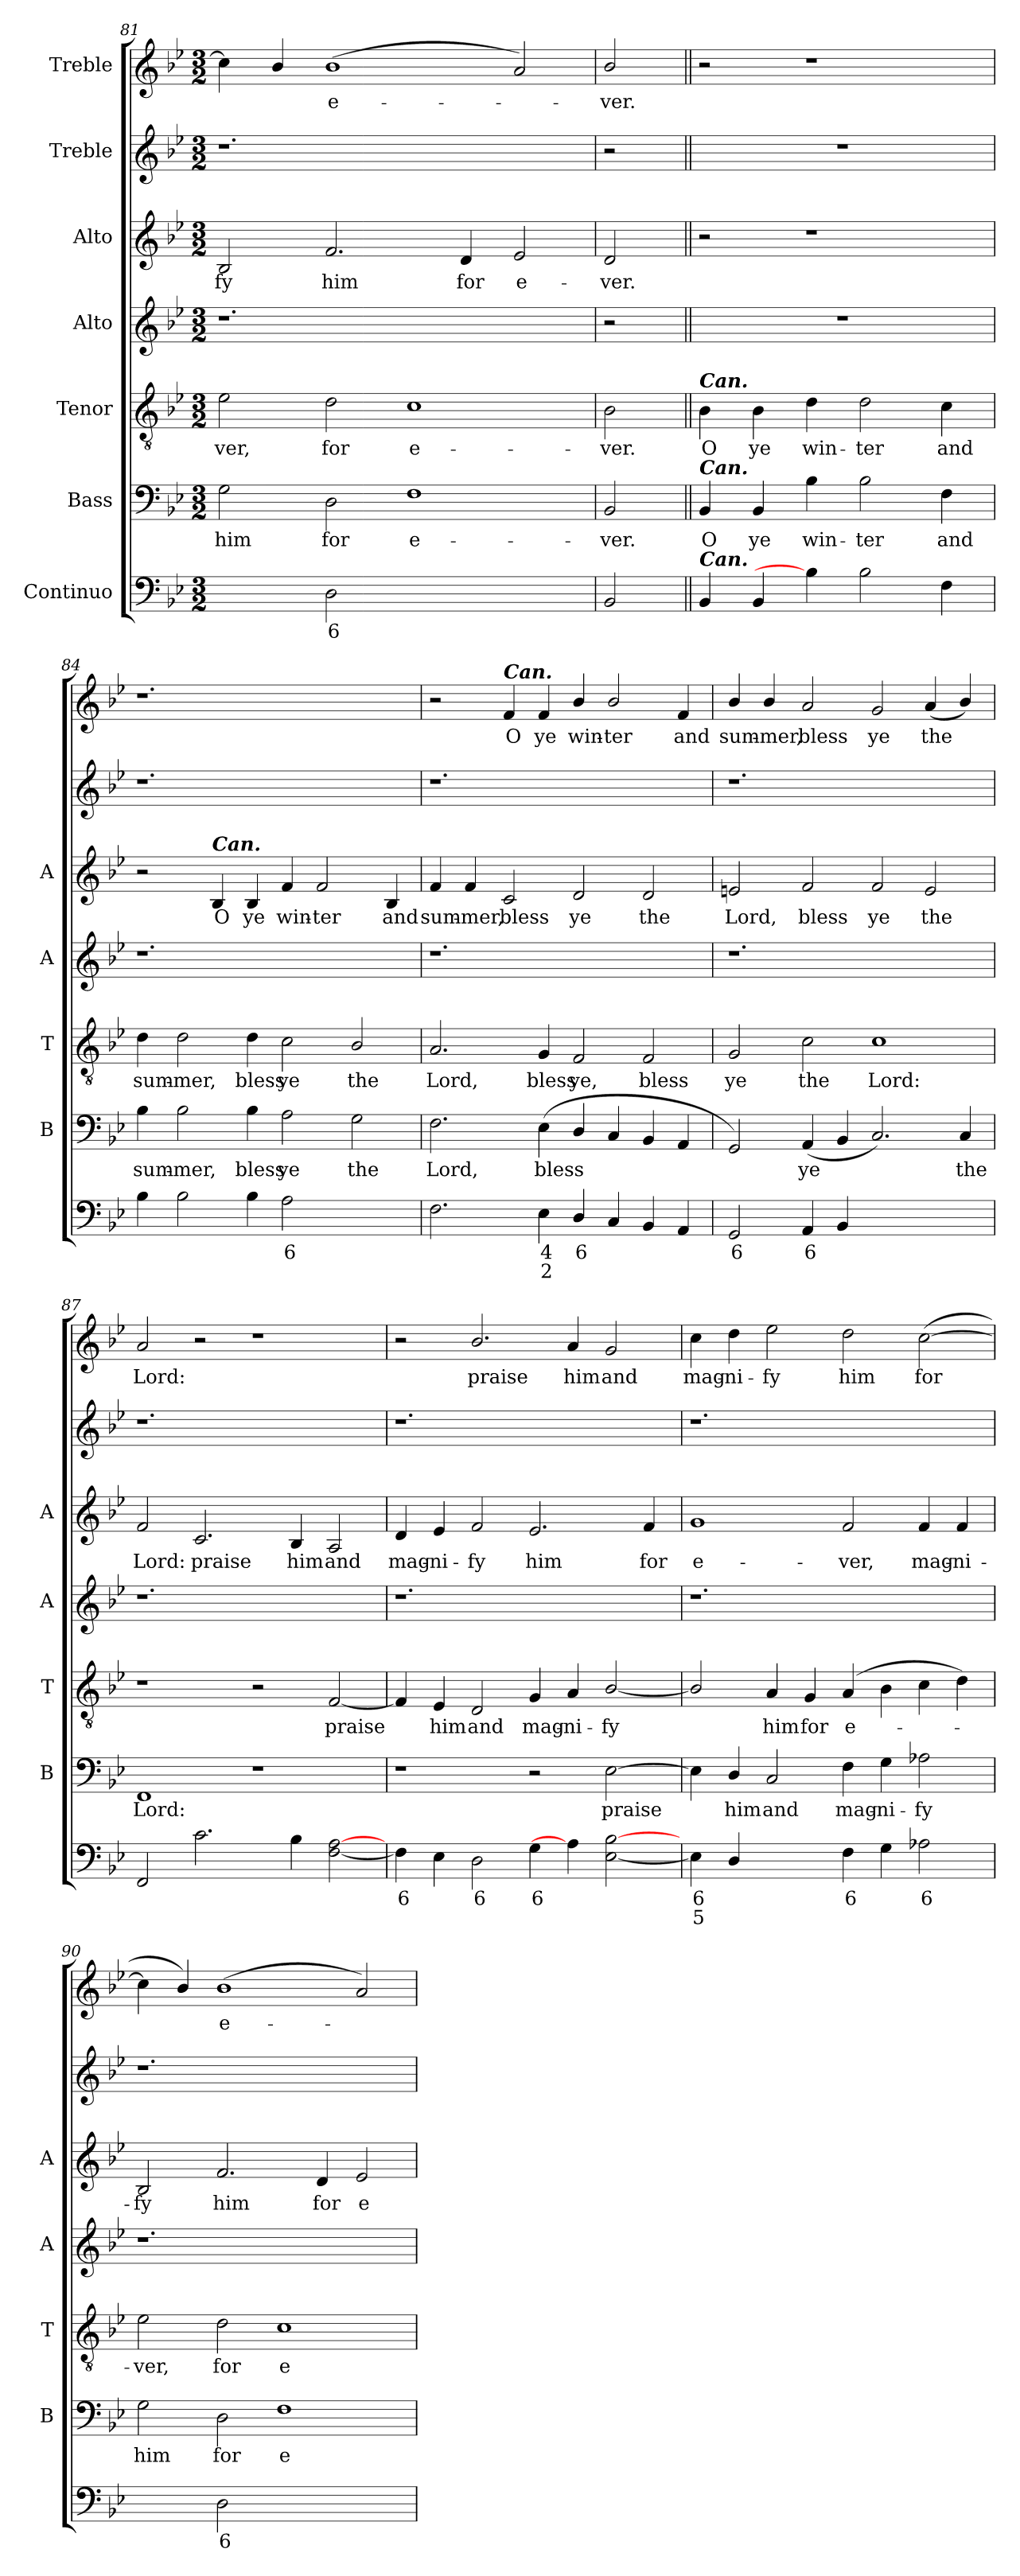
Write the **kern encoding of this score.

**kern	**text	**text	**kern	**text	**kern	**text	**kern	**kern	**text	**kern	**kern	**text
*part7	*part7	*part7	*part6	*part6	*part5	*part5	*part4	*part3	*part3	*part2	*part1	*part1
*staff7	*staff7	*staff7	*staff6	*staff6	*staff5	*staff5	*staff4	*staff3	*staff3	*staff2	*staff1	*staff1
*I"Continuo	*	*	*I"Bass	*	*I"Tenor	*	*I"Alto	*I"Alto	*	*I"Treble	*I"Treble	*
*	*	*	*I'B	*	*I'T	*	*I'A	*I'A	*	*	*	*
*clefF4	*	*	*clefF4	*	*clefGv2	*	*clefG2	*clefG2	*	*clefG2	*clefG2	*
*k[b-e-]	*	*	*k[b-e-]	*	*k[b-e-]	*	*k[b-e-]	*k[b-e-]	*	*k[b-e-]	*k[b-e-]	*
*B-:	*	*	*B-:	*	*B-:	*	*B-:	*B-:	*	*B-:	*B-:	*
*M3/2	*	*	*M3/2	*	*M3/2	*	*M3/2	*M3/2	*	*M3/2	*M3/2	*
=81	=81	=81	=81	=81	=81	=81	=81	=81	=81	=81	=81	=81
!	!LO:LY:b	!LO:LY:b	!	!LO:LY:b	!	!LO:LY:b	!	!	!LO:LY:b	!	!	!
[4G\yy	6	4	2G\	him	2e-\	ver,	1.r	2B-/	-fy	1.r	4cc\]	.
!	!	!LO:LY:b	!	!	!	!	!	!	!	!	!	!
4G\yy]	.	3	.	.	.	.	.	.	.	.	4b-/	.
!	!LO:LY:b	!	!	!LO:LY:b	!	!LO:LY:b	!	!	!LO:LY:b	!	!	!LO:LY:b
2D\	6	.	2D\	for	2d\	for	.	2.f/	him	.	(<1b-	e-
!	!LO:LY:b	!	!	!LO:LY:b	!	!LO:LY:b	!	!	!	!	!	!
[2F\yy	4	.	1F	e-	1c	e-	.	.	.	.	.	.
!	!	!	!	!	!	!	!	!	!LO:LY:b	!	!	!
.	.	.	.	.	.	.	.	4d/	for	.	.	.
!	!LO:LY:b	!	!	!	!	!	!	!	!LO:LY:b	!	!	!
2F\yy]	3	.	.	.	.	.	2ryy	2e-/	e-	2ryy	2a/)	.
=82	=82	=82	=82	=82	=82	=82	=82	=82	=82	=82	=82	=82
!	!	!	!	!LO:LY:b	!	!LO:LY:b	!	!	!LO:LY:b	!	!	!LO:LY:b
2BB-/	.	.	2BB-/	-ver.	2B-\	-ver.	2r	2d/	-ver.	2r	2b-/	ver.
=83||	=83||	=83||	=83||	=83||	=83||	=83||	=83||	=83||	=83||	=83||	=83||	=83||
!	!	!	!	!	!LO:TX:a:Bi:t=Can.	!	!	!	!	!	!	!
!	!	!	!LO:TX:a:Bi:t=Can.	!	!	!	!	!	!	!	!	!
!LO:TX:a:Bi:t=Can.	!	!	!	!	!	!	!	!	!	!	!	!
!	!	!	!	!LO:LY:b	!	!LO:LY:b	!	!	!	!	!	!
4BB-/	.	.	4BB-/	O	4B-\	O	1.r	2r	.	1.r	2r	.
!	!	!	!	!LO:LY:b	!	!LO:LY:b	!	!	!	!	!	!
4BB-/	.	.	4BB-/	ye	4B-\	ye	.	.	.	.	.	.
!	!	!	!	!LO:LY:b	!	!LO:LY:b	!	!	!	!	!	!
4B-\]	.	.	4B-\	win-	4d\	win-	.	1r	.	.	1r	.
!	!	!	!	!LO:LY:b	!	!LO:LY:b	!	!	!	!	!	!
2B-\	.	.	2B-\	-ter	2d\	-ter	.	.	.	.	.	.
!	!	!	!	!LO:LY:b	!	!LO:LY:b	!	!	!	!	!	!
4F\	.	.	4F\	and	4c\	and	.	.	.	.	.	.
=84	=84	=84	=84	=84	=84	=84	=84	=84	=84	=84	=84	=84
!	!	!	!	!LO:LY:b	!	!LO:LY:b	!	!	!	!	!	!
4B-\	.	.	4B-\	sum-	4d\	sum-	1.r	2r	.	1.r	1.r	.
!	!	!	!	!LO:LY:b	!	!LO:LY:b	!	!	!	!	!	!
2B-\	.	.	2B-\	-mer,	2d\	-mer,	.	.	.	.	.	.
!	!	!	!	!	!	!	!	!LO:TX:a:Bi:t=Can.	!	!	!	!
!	!	!	!	!	!	!	!	!	!LO:LY:b	!	!	!
.	.	.	.	.	.	.	.	4B-/	O	.	.	.
!	!	!	!	!LO:LY:b	!	!LO:LY:b	!	!	!LO:LY:b	!	!	!
4B-\	.	.	4B-\	bless	4d\	bless	.	4B-/	ye	.	.	.
!	!LO:LY:b	!	!	!LO:LY:b	!	!LO:LY:b	!	!	!LO:LY:b	!	!	!
2A\	6	.	2A\	ye	2c\	ye	.	4f/	win-	.	.	.
!	!	!	!	!	!	!	!	!	!LO:LY:b	!	!	!
.	.	.	.	.	.	.	.	2f/	-ter	.	.	.
!	!LO:LY:b	!	!	!LO:LY:b	!	!LO:LY:b	!	!	!	!	!	!
[4G\yy	7	.	2G\	the	2B-/	the	2ryy	.	.	2ryy	2ryy	.
!	!LO:LY:b	!	!	!	!	!	!	!	!LO:LY:b	!	!	!
4G\yy]	6	.	.	.	.	.	.	4B-/	and	.	.	.
!!LO:PB:g=z
=85	=85	=85	=85	=85	=85	=85	=85	=85	=85	=85	=85	=85
!	!	!	!	!LO:LY:b	!	!LO:LY:b	!	!	!LO:LY:b	!	!	!
2.F\	.	.	2.F\	Lord,	2.A/	Lord,	1.r	4f/	sum-	1.r	2r	.
!	!	!	!	!	!	!	!	!	!LO:LY:b	!	!	!
.	.	.	.	.	.	.	.	4f/	-mer,	.	.	.
!	!	!	!	!	!	!	!	!	!	!	!LO:TX:a:Bi:t=Can.	!
!	!	!	!	!	!	!	!	!	!LO:LY:b	!	!	!LO:LY:b
.	.	.	.	.	.	.	.	2c/	bless	.	4f/	O
!	!LO:LY:b	!LO:LY:b	!	!LO:LY:b	!	!LO:LY:b	!	!	!	!	!	!LO:LY:b
4E-\	4	2	(<4E-\	bless	4G/	bless	.	.	.	.	4f/	ye
!	!LO:LY:b	!	!	!	!	!LO:LY:b	!	!	!LO:LY:b	!	!	!LO:LY:b
4D/	6	.	4D/	.	2F/	ye,	.	2d/	ye	.	4b-/	win-
!	!	!	!	!	!	!	!	!	!	!	!	!LO:LY:b
4C/	.	.	4C/	.	.	.	.	.	.	.	2b-/	-ter
!	!	!	!	!	!	!LO:LY:b	!	!	!LO:LY:b	!	!	!
4BB-/	.	.	4BB-/	.	2F/	bless	2ryy	2d/	the	2ryy	.	.
!	!	!	!	!	!	!	!	!	!	!	!	!LO:LY:b
4AA/	.	.	4AA/	.	.	.	.	.	.	.	4f/	and
=86	=86	=86	=86	=86	=86	=86	=86	=86	=86	=86	=86	=86
!	!LO:LY:b	!	!	!	!	!LO:LY:b	!	!	!LO:LY:b	!	!	!LO:LY:b
2GG/	6	.	2GG/)	.	2G/	ye	1.r	2en/	Lord,	1.r	4b-/	sum-
!	!	!	!	!	!	!	!	!	!	!	!	!LO:LY:b
.	.	.	.	.	.	.	.	.	.	.	4b-/	-mer,
!	!LO:LY:b	!	!	!LO:LY:b	!	!LO:LY:b	!	!	!LO:LY:b	!	!	!LO:LY:b
4AA/	6	.	(<4AA/	ye	2c\	the	.	2f/	bless	.	2a/	bless
4BB-/	.	.	4BB-/	.	.	.	.	.	.	.	.	.
!	!LO:LY:b	!	!	!	!	!LO:LY:b	!	!	!LO:LY:b	!	!	!LO:LY:b
[2C/yy	4	.	2.C/)	.	1c	Lord:	.	2f/	ye	.	2g/	ye
!	!LO:LY:b	!	!	!	!	!	!	!	!LO:LY:b	!	!	!LO:LY:b
2C/yy]	3	.	.	.	.	.	2ryy	2e/	the	2ryy	(<4a/	the
!	!	!	!	!LO:LY:b	!	!	!	!	!	!	!	!
.	.	.	4C/	the	.	.	.	.	.	.	4b-/)	.
=87	=87	=87	=87	=87	=87	=87	=87	=87	=87	=87	=87	=87
!	!	!	!	!LO:LY:b	!	!	!	!	!LO:LY:b	!	!	!LO:LY:b
2FF/	.	.	1FF	Lord:	1r	.	1.r	2f/	Lord:	1.r	2a/	Lord:
!	!	!	!	!	!	!	!	!	!LO:LY:b	!	!	!
2.c\	.	.	.	.	.	.	.	2.c/	praise	.	2r	.
.	.	.	1r	.	2r	.	.	.	.	.	1r	.
!	!	!	!	!	!	!	!	!	!LO:LY:b	!	!	!
4B-\	.	.	.	.	.	.	.	4B-/	him	.	.	.
!	!	!	!	!	!	!LO:LY:b	!	!	!LO:LY:b	!	!	!
[2F\ [2A\	.	.	.	.	[2F/	praise	2ryy	2A/	and	2ryy	.	.
!!LO:LB:g=z
=88	=88	=88	=88	=88	=88	=88	=88	=88	=88	=88	=88	=88
!	!LO:LY:b	!	!	!	!	!	!	!	!LO:LY:b	!	!	!
4F\]	6	.	1r	.	4F/]	.	1.r	4d/	mag-	1.r	2r	.
!	!	!	!	!	!	!LO:LY:b	!	!	!LO:LY:b	!	!	!
4E-\	.	.	.	.	4E-/	him	.	4e-/	-ni-	.	.	.
!	!LO:LY:b	!	!	!	!	!LO:LY:b	!	!	!LO:LY:b	!	!	!LO:LY:b
2D\	6	.	.	.	2D/	and	.	2f/	-fy	.	2.b-/	praise
!	!LO:LY:b	!	!	!	!	!LO:LY:b	!	!	!LO:LY:b	!	!	!
4G\	6	.	2r	.	4G/	mag-	.	2.e-/	him	.	.	.
!	!	!	!	!	!	!LO:LY:b	!	!	!	!	!	!LO:LY:b
4A\]	.	.	.	.	4A/	-ni-	.	.	.	.	4a/	him
!	!	!	!	!LO:LY:b	!	!LO:LY:b	!	!	!	!	!	!LO:LY:b
[2E-\ [2B-\	.	.	[2E-\	praise	[2B-/	-fy	2ryy	.	.	2ryy	2g/	and
!	!	!	!	!	!	!	!	!	!LO:LY:b	!	!	!
.	.	.	.	.	.	.	.	4f/	for	.	.	.
=89	=89	=89	=89	=89	=89	=89	=89	=89	=89	=89	=89	=89
!	!LO:LY:b	!LO:LY:b	!	!	!	!	!	!	!LO:LY:b	!	!	!LO:LY:b
4E-\]	6	5	4E-\]	.	2B-/]	.	1.r	1g	e-	1.r	4cc\	mag-
!	!	!	!	!LO:LY:b	!	!	!	!	!	!	!	!LO:LY:b
4D/	.	.	4D/	him	.	.	.	.	.	.	4dd\	-ni-
!	!LO:LY:b	!	!	!LO:LY:b	!	!LO:LY:b	!	!	!	!	!	!LO:LY:b
[4C/yy	6	.	2C/	and	4A/	him	.	.	.	.	2ee-\	-fy
!	!LO:LY:b	!	!	!	!	!LO:LY:b	!	!	!	!	!	!
4C/yy]	5	.	.	.	4G/	for	.	.	.	.	.	.
!	!LO:LY:b	!	!	!LO:LY:b	!	!LO:LY:b	!	!	!LO:LY:b	!	!	!LO:LY:b
4F\	6	.	4F\	mag-	(>4A/	e-	.	2f/	-ver,	.	2dd\	him
!	!	!	!	!LO:LY:b	!	!	!	!	!	!	!	!
4G\	.	.	4G\	-ni-	4B-\	.	.	.	.	.	.	.
!	!LO:LY:b	!	!	!LO:LY:b	!	!	!	!	!LO:LY:b	!	!	!LO:LY:b
2A-X\	6	.	2A-X\	-fy	4c\	.	2ryy	4f/	mag-	2ryy	(>[2cc\	for
!	!	!	!	!	!	!	!	!	!LO:LY:b	!	!	!
.	.	.	.	.	4d\)	.	.	4f/	-ni-	.	.	.
=90	=90	=90	=90	=90	=90	=90	=90	=90	=90	=90	=90	=90
!	!LO:LY:b	!LO:LY:b	!	!LO:LY:b	!	!LO:LY:b	!	!	!LO:LY:b	!	!	!
[4G\yy	6	4	2G\	him	2e-\	ver,	1.r	2B-/	-fy	1.r	4cc\]	.
!	!	!LO:LY:b	!	!	!	!	!	!	!	!	!	!
4G\yy]	.	3	.	.	.	.	.	.	.	.	4b-/)	.
!	!LO:LY:b	!	!	!LO:LY:b	!	!LO:LY:b	!	!	!LO:LY:b	!	!	!LO:LY:b
2D\	6	.	2D\	for	2d\	for	.	2.f/	him	.	(<1b-	e-
!	!LO:LY:b	!	!	!LO:LY:b	!	!LO:LY:b	!	!	!	!	!	!
[2F\yy	4	.	1F	e-	1c	e-	.	.	.	.	.	.
!	!	!	!	!	!	!	!	!	!LO:LY:b	!	!	!
.	.	.	.	.	.	.	.	4d/	for	.	.	.
!	!LO:LY:b	!	!	!	!	!	!	!	!LO:LY:b	!	!	!
2F\yy]	3	.	.	.	.	.	2ryy	2e-/	e-	2ryy	2a/)	.
=	=	=	=	=	=	=	=	=	=	=	=	=
*-	*-	*-	*-	*-	*-	*-	*-	*-	*-	*-	*-	*-
